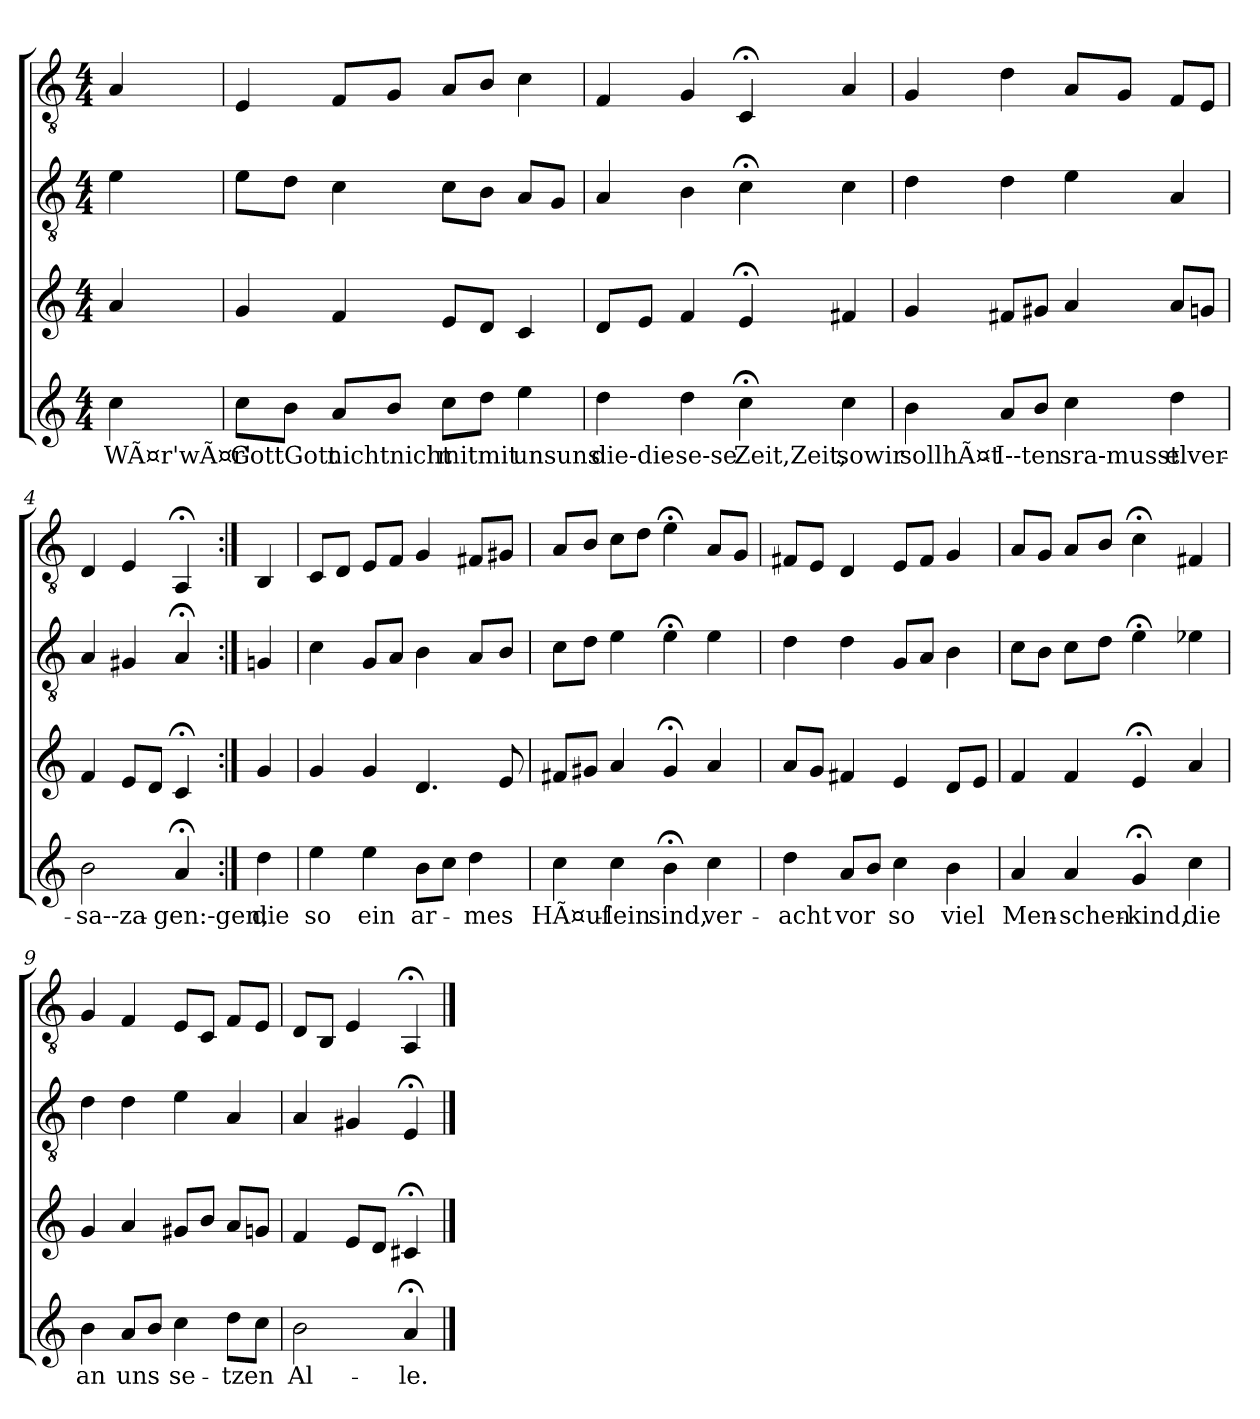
**kern	**text	**kern	**kern	**kern
*part4	*part4	*part3	*part2	*part1
*staff4	*staff4	*staff3	*staff2	*staff1
*clefG2	*	*clefG2	*clefGv2	*clefGv2
*k[]	*	*k[]	*k[]	*k[]
*a:	*	*a:	*a:	*a:
*M4/4	*	*M4/4	*M4/4	*M4/4
=	=	=	=	=
4cc	WÃ¤r'wÃ¤r'	4a	4e	4A
=1	=1	=1	=1	=1
8ccL	GottGott	4g	8eL	4E
8bJ	.	.	8dJ	.
8aL	nichtnicht	4f	4c	8FL
8bJ	.	.	.	8GJ
8ccL	mitmit	8eL	8cL	8AL
8ddJ	.	8dJ	8BJ	8BJ
4ee	unsuns	4c	8AL	4c
.	.	.	8GJ	.
=2	=2	=2	=2	=2
4dd	die-die-	8dL	4A	4F
.	.	8eJ	.	.
4dd	-se-se	4f	4B	4G
4cc;<	Zeit,Zeit,	4e;<	4c;<	4C;<
4cc	sowir	4f#X	4c	4A
=3	=3	=3	=3	=3
4b	sollhÃ¤t-	4g	4d	4G
8aL	I--ten	8f#XL	4d	4d
8bJ	.	8g#XJ	.	.
4cc	-sra-musst	4a	4e	8AL
.	.	.	.	8GJ
4dd	-elver-	8aL	4A	8FL
.	.	8gnJ	.	8EJ
=4	=4	=4	=4	=4
2b	sa--za-	4f	4A	4D
.	.	8eL	4G#X	4E
.	.	8dJ	.	.
4a;<	-gen:-gen,	4c;<	4A;<	4AA;<
=:|!	=:|!	=:|!	=:|!	=:|!
4dd	die	4g	4Gn	4BB
=5	=5	=5	=5	=5
4ee	so	4g	4c	8CL
.	.	.	.	8DJ
4ee	ein	4g	8GL	8EL
.	.	.	8AJ	8FJ
8bL	ar-	4.d	4B	4G
8ccJ	.	.	.	.
4dd	-mes	.	8AL	8F#XL
.	.	8e	8BJ	8G#XJ
=6	=6	=6	=6	=6
4cc	HÃ¤uf-	8f#XL	8cL	8AL
.	.	8g#XJ	8dJ	8BJ
4cc	-lein	4a	4e	8cL
.	.	.	.	8dJ
4b;<	sind,	4g#;<	4e;<	4e;<
4cc	ver-	4a	4e	8AL
.	.	.	.	8GJ
=7	=7	=7	=7	=7
4dd	-acht	8aL	4d	8F#XL
.	.	8gJ	.	8EJ
8aL	vor	4f#X	4d	4D
8bJ	.	.	.	.
4cc	so	4e	8GL	8EL
.	.	.	8AJ	8F#J
4b	viel	8dL	4B	4G
.	.	8eJ	.	.
=8	=8	=8	=8	=8
4a	Men-	4f	8cL	8AL
.	.	.	8BJ	8GJ
4a	-schen-	4f	8cL	8AL
.	.	.	8dJ	8BJ
4g;<	-kind,	4e;<	4e;<	4c;<
4cc	die	4a	4e-X	4F#X
=9	=9	=9	=9	=9
4b	an	4g	4d	4G
8aL	uns	4a	4d	4F
8bJ	.	.	.	.
4cc	se-	8g#XL	4e	8EL
.	.	8bJ	.	8CJ
8ddL	-tzen	8aL	4A	8FL
8ccJ	.	8gnJ	.	8EJ
=10	=10	=10	=10	=10
2b	Al-	4f	4A	8DL
.	.	.	.	8BBJ
.	.	8eL	4G#X	4E
.	.	8dJ	.	.
4a;<	-le.	4c#X;<	4E;<	4AA;<
==	==	==	==	==
*-	*-	*-	*-	*-
